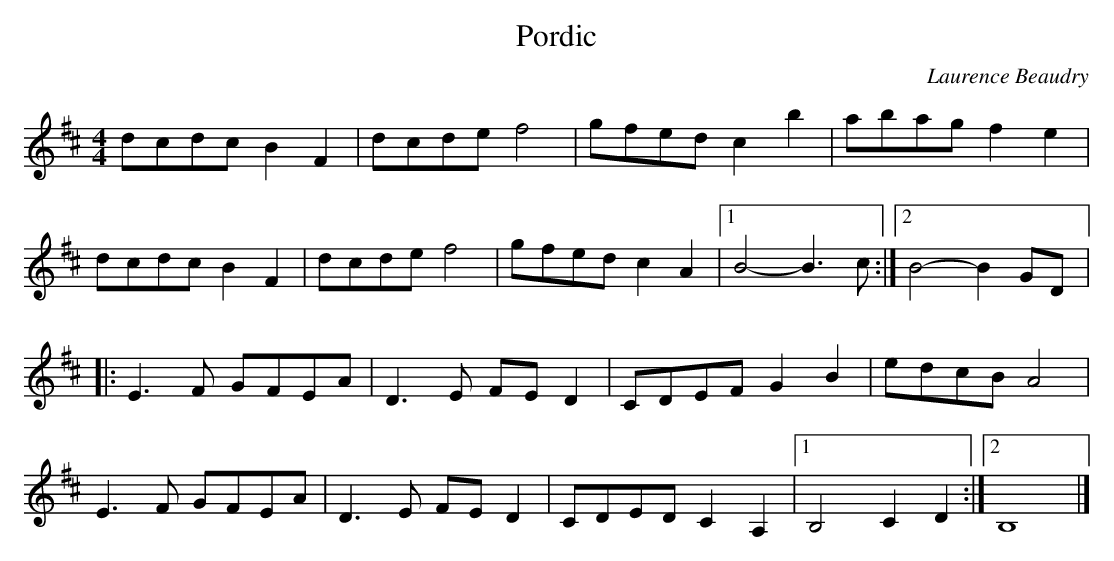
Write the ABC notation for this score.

X:1'1'
T:Pordic
C:Laurence Beaudry
M:4/4
L:1/8
K:D
dcdc B2F2 | dcde f4 | gfed c2b2 | abag f2e2 |
dcdc B2F2 | dcde f4 | gfed c2A2 |1 B4- B3c :|2 B4- B2GD |:
E3F GFEA | D3E FED2 | CDEF G2B2 | edcB A4 |
E3F GFEA | D3E FED2 | CDED C2A,2 |1 B,4 C2D2 :|2 B,8 |]
